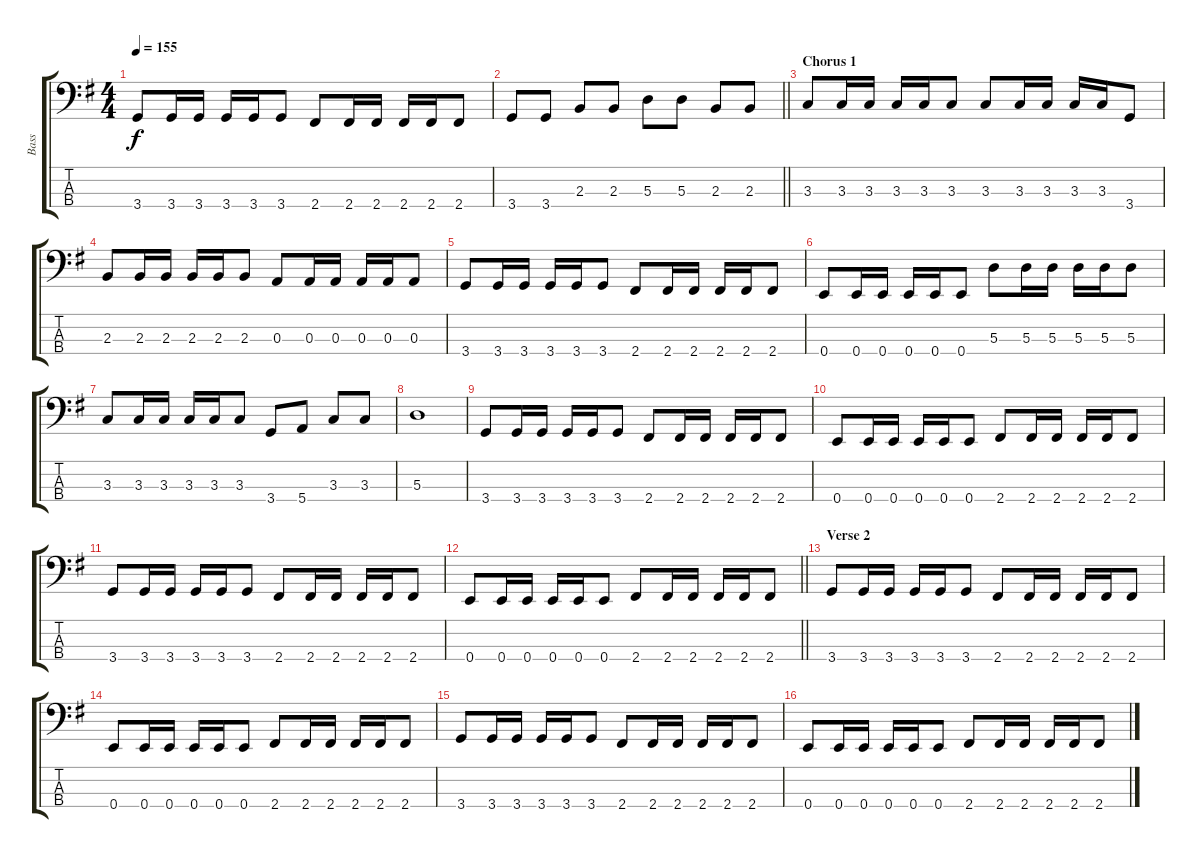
\track ("Bass" "Bass") {instrument electricbasspick}
\staff {score tabs}
\tuning (G2 D2 A1 E1) {hide}
\ts (4 4)
\tempo 155
\clef f4
\ks g
3.4.8{dy f} 3.4.16 3.4.16 3.4.16 3.4.16 3.4.8 2.4.8 2.4.16 2.4.16 2.4.16 2.4.16 2.4.8 |
\barLineRight lightlight
3.4.8 3.4.8 2.3.8 2.3.8 5.3.8 5.3.8 2.3.8 2.3.8 |
\section ("" "Chorus 1")
3.3.8 3.3.16 3.3.16 3.3.16 3.3.16 3.3.8 3.3.8 3.3.16 3.3.16 3.3.16 3.3.16 3.4.8 |
2.3.8 2.3.16 2.3.16 2.3.16 2.3.16 2.3.8 0.3.8 0.3.16 0.3.16 0.3.16 0.3.16 0.3.8 |
3.4.8 3.4.16 3.4.16 3.4.16 3.4.16 3.4.8 2.4.8 2.4.16 2.4.16 2.4.16 2.4.16 2.4.8 |
0.4.8 0.4.16 0.4.16 0.4.16 0.4.16 0.4.8 5.3.8 5.3.16 5.3.16 5.3.16 5.3.16 5.3.8 |
3.3.8 3.3.16 3.3.16 3.3.16 3.3.16 3.3.8 3.4.8 5.4.8 3.3.8 3.3.8 |
5.3.1 |
3.4.8 3.4.16 3.4.16 3.4.16 3.4.16 3.4.8 2.4.8 2.4.16 2.4.16 2.4.16 2.4.16 2.4.8 |
0.4.8 0.4.16 0.4.16 0.4.16 0.4.16 0.4.8 2.4.8 2.4.16 2.4.16 2.4.16 2.4.16 2.4.8 |
3.4.8 3.4.16 3.4.16 3.4.16 3.4.16 3.4.8 2.4.8 2.4.16 2.4.16 2.4.16 2.4.16 2.4.8 |
\barLineRight lightlight
0.4.8 0.4.16 0.4.16 0.4.16 0.4.16 0.4.8 2.4.8 2.4.16 2.4.16 2.4.16 2.4.16 2.4.8 |
\section ("" "Verse 2")
3.4.8 3.4.16 3.4.16 3.4.16 3.4.16 3.4.8 2.4.8 2.4.16 2.4.16 2.4.16 2.4.16 2.4.8 |
0.4.8 0.4.16 0.4.16 0.4.16 0.4.16 0.4.8 2.4.8 2.4.16 2.4.16 2.4.16 2.4.16 2.4.8 |
3.4.8 3.4.16 3.4.16 3.4.16 3.4.16 3.4.8 2.4.8 2.4.16 2.4.16 2.4.16 2.4.16 2.4.8 |
0.4.8 0.4.16 0.4.16 0.4.16 0.4.16 0.4.8 2.4.8 2.4.16 2.4.16 2.4.16 2.4.16 2.4.8
